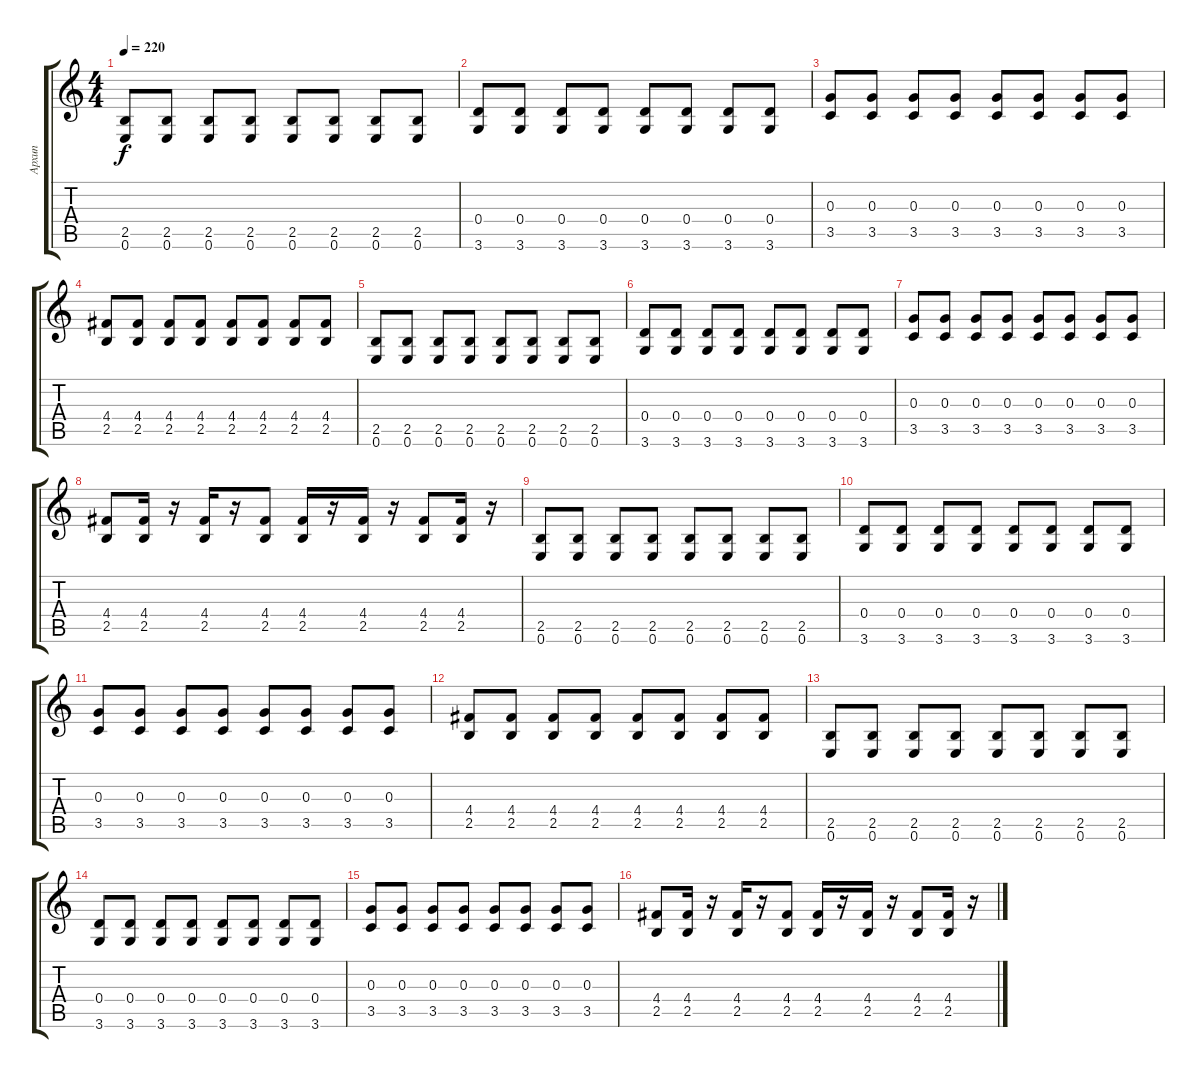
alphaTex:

\track ("Архип" "Архип") {instrument distortionguitar}
\staff {score tabs}
\tuning (E4 B3 G3 D3 A2 E2) {hide}
\ts (4 4)
\tempo 220
\clef g2
\ks c
(2.5 0.6).8{dy f} (2.5 0.6).8 (2.5 0.6).8 (2.5 0.6).8 (2.5 0.6).8 (2.5 0.6).8 (2.5 0.6).8 (2.5 0.6).8 |
(0.4 3.6).8 (0.4 3.6).8 (0.4 3.6).8 (0.4 3.6).8 (0.4 3.6).8 (0.4 3.6).8 (0.4 3.6).8 (0.4 3.6).8 |
(0.3 3.5).8 (0.3 3.5).8 (0.3 3.5).8 (0.3 3.5).8 (0.3 3.5).8 (0.3 3.5).8 (0.3 3.5).8 (0.3 3.5).8 |
(4.4 2.5).8 (4.4 2.5).8 (4.4 2.5).8 (4.4 2.5).8 (4.4 2.5).8 (4.4 2.5).8 (4.4 2.5).8 (4.4 2.5).8 |
(2.5 0.6).8 (2.5 0.6).8 (2.5 0.6).8 (2.5 0.6).8 (2.5 0.6).8 (2.5 0.6).8 (2.5 0.6).8 (2.5 0.6).8 |
(0.4 3.6).8 (0.4 3.6).8 (0.4 3.6).8 (0.4 3.6).8 (0.4 3.6).8 (0.4 3.6).8 (0.4 3.6).8 (0.4 3.6).8 |
(0.3 3.5).8 (0.3 3.5).8 (0.3 3.5).8 (0.3 3.5).8 (0.3 3.5).8 (0.3 3.5).8 (0.3 3.5).8 (0.3 3.5).8 |
(4.4 2.5).8 (4.4 2.5).16 r.16 (4.4 2.5).16 r.16 (4.4 2.5).8 (4.4 2.5).16 r.16 (4.4 2.5).16 r.16 (4.4 2.5).8 (4.4 2.5).16 r.16 |
(2.5 0.6).8 (2.5 0.6).8 (2.5 0.6).8 (2.5 0.6).8 (2.5 0.6).8 (2.5 0.6).8 (2.5 0.6).8 (2.5 0.6).8 |
(0.4 3.6).8 (0.4 3.6).8 (0.4 3.6).8 (0.4 3.6).8 (0.4 3.6).8 (0.4 3.6).8 (0.4 3.6).8 (0.4 3.6).8 |
(0.3 3.5).8 (0.3 3.5).8 (0.3 3.5).8 (0.3 3.5).8 (0.3 3.5).8 (0.3 3.5).8 (0.3 3.5).8 (0.3 3.5).8 |
(4.4 2.5).8 (4.4 2.5).8 (4.4 2.5).8 (4.4 2.5).8 (4.4 2.5).8 (4.4 2.5).8 (4.4 2.5).8 (4.4 2.5).8 |
(2.5 0.6).8 (2.5 0.6).8 (2.5 0.6).8 (2.5 0.6).8 (2.5 0.6).8 (2.5 0.6).8 (2.5 0.6).8 (2.5 0.6).8 |
(0.4 3.6).8 (0.4 3.6).8 (0.4 3.6).8 (0.4 3.6).8 (0.4 3.6).8 (0.4 3.6).8 (0.4 3.6).8 (0.4 3.6).8 |
(0.3 3.5).8 (0.3 3.5).8 (0.3 3.5).8 (0.3 3.5).8 (0.3 3.5).8 (0.3 3.5).8 (0.3 3.5).8 (0.3 3.5).8 |
(4.4 2.5).8 (4.4 2.5).16 r.16 (4.4 2.5).16 r.16 (4.4 2.5).8 (4.4 2.5).16 r.16 (4.4 2.5).16 r.16 (4.4 2.5).8 (4.4 2.5).16 r.16
